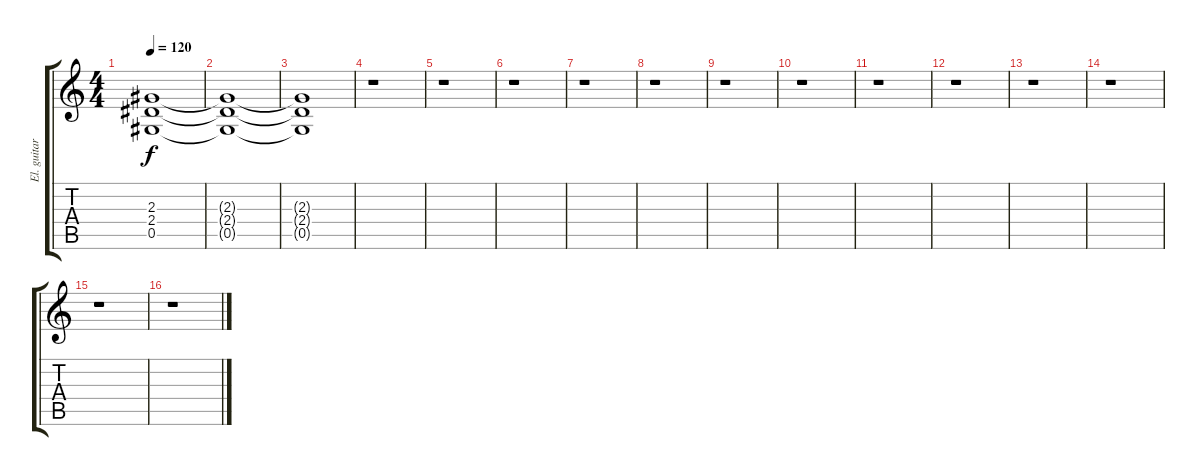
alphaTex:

\track ("El. guitar" "El. guitar") {instrument distortionguitar}
\staff {score tabs}
\tuning (Eb4 Bb3 Gb3 Db3 Ab2 Eb2) {hide}
\ts (4 4)
\tempo 120
\clef g2
\ks c
(2.3{t} 2.4{t} 0.5{t}).1{dy f} |
(2.3{t} 2.4{t} 0.5{t}).1 |
(2.3{t} 2.4{t} 0.5{t}).1 |
r.1 |
r.1 |
r.1 |
r.1 |
r.1 |
r.1 |
r.1 |
r.1 |
r.1 |
r.1 |
r.1 |
r.1 |
r.1
